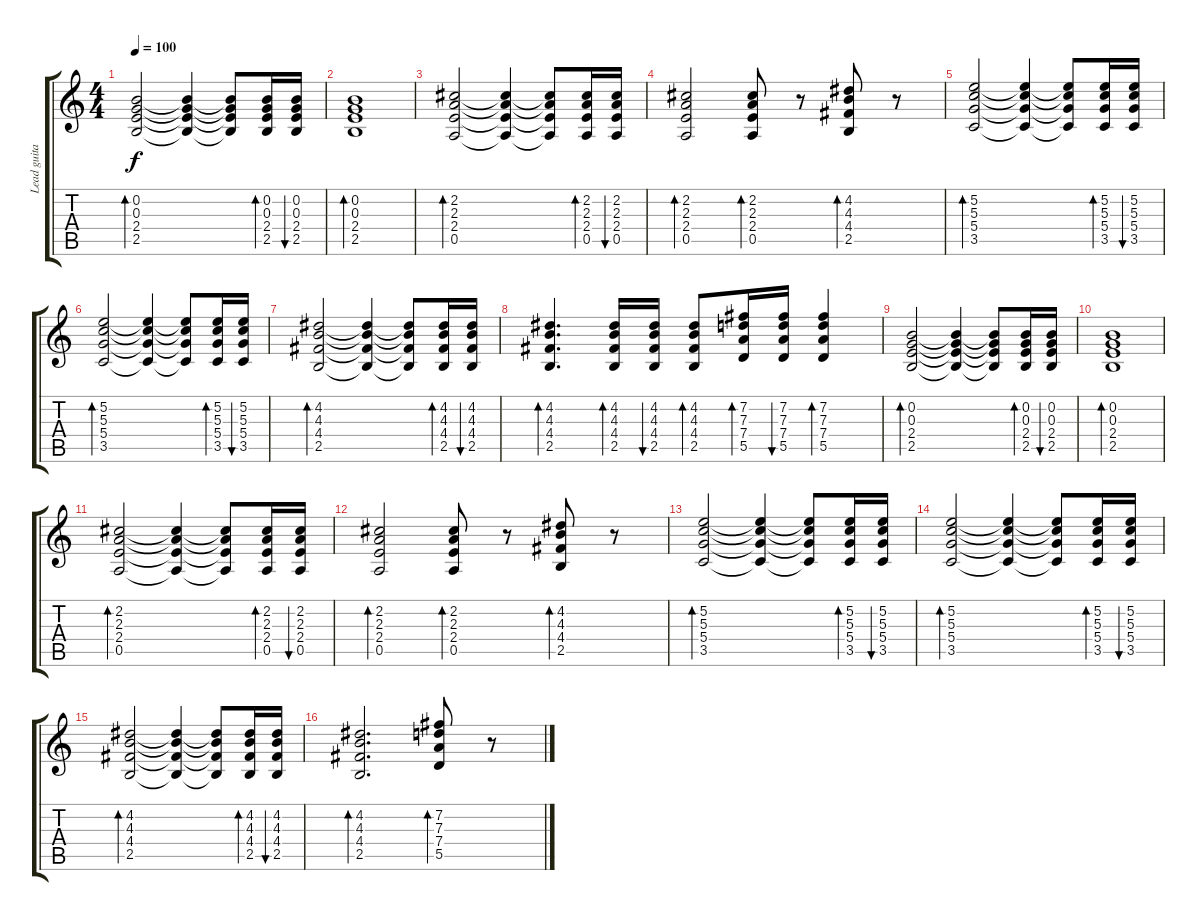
\track ("Lead guitar" "Lead guita") {instrument distortionguitar}
\staff {score tabs}
\tuning (E4 B3 G3 D3 A2 E2) {hide}
\ts (4 4)
\tempo 100
\clef g2
\ks c
(0.2 0.3 2.4 2.5).2{bd 30 dy f} (0.2{t} 0.3{t} 2.4{t} 2.5{t}).4 (0.2{t} 0.3{t} 2.4{t} 2.5{t}).8 (0.2 0.3 2.4 2.5).16{bd 30} (0.2 0.3 2.4 2.5).16{bu 30} |
(0.2 0.3 2.4 2.5).1{bd 30} |
(2.2 2.3 2.4 0.5).2{bd 30} (2.2{t} 2.3{t} 2.4{t} 0.5{t}).4 (2.2{t} 2.3{t} 2.4{t} 0.5{t}).8 (2.2 2.3 2.4 0.5).16{bd 30} (2.2 2.3 2.4 0.5).16{bu 30} |
(2.2 2.3 2.4 0.5).2{bd 30} (2.2 2.3 2.4 0.5).8{bd 30} r.8 (4.2 4.3 4.4 2.5).8{bd 30} r.8 |
(5.2 5.3 5.4 3.5).2{bd 30} (5.2{t} 5.3{t} 5.4{t} 3.5{t}).4 (5.2{t} 5.3{t} 5.4{t} 3.5{t}).8 (5.2 5.3 5.4 3.5).16{bd 30} (5.2 5.3 5.4 3.5).16{bu 30} |
(5.2 5.3 5.4 3.5).2{bd 30} (5.2{t} 5.3{t} 5.4{t} 3.5{t}).4 (5.2{t} 5.3{t} 5.4{t} 3.5{t}).8 (5.2 5.3 5.4 3.5).16{bd 30} (5.2 5.3 5.4 3.5).16{bu 30} |
(4.2 4.3 4.4 2.5).2{bd 30} (4.2{t} 4.3{t} 4.4{t} 2.5{t}).4 (4.2{t} 4.3{t} 4.4{t} 2.5{t}).8 (4.2 4.3 4.4 2.5).16{bd 30} (4.2 4.3 4.4 2.5).16{bu 30} |
(4.2 4.3 4.4 2.5).4{d bd 30} (4.2 4.3 4.4 2.5).16{bd 30} (4.2 4.3 4.4 2.5).16{bu 30} (4.2 4.3 4.4 2.5).8{bd 30} (7.2 7.3 7.4 5.5).16{bd 30} (7.2 7.3 7.4 5.5).16{bu 30} (7.2 7.3 7.4 5.5).4{bd 30} |
(0.2 0.3 2.4 2.5).2{bd 30} (0.2{t} 0.3{t} 2.4{t} 2.5{t}).4 (0.2{t} 0.3{t} 2.4{t} 2.5{t}).8 (0.2 0.3 2.4 2.5).16{bd 30} (0.2 0.3 2.4 2.5).16{bu 30} |
(0.2 0.3 2.4 2.5).1{bd 30} |
(2.2 2.3 2.4 0.5).2{bd 30} (2.2{t} 2.3{t} 2.4{t} 0.5{t}).4 (2.2{t} 2.3{t} 2.4{t} 0.5{t}).8 (2.2 2.3 2.4 0.5).16{bd 30} (2.2 2.3 2.4 0.5).16{bu 30} |
(2.2 2.3 2.4 0.5).2{bd 30} (2.2 2.3 2.4 0.5).8{bd 30} r.8 (4.2 4.3 4.4 2.5).8{bd 30} r.8 |
(5.2 5.3 5.4 3.5).2{bd 30} (5.2{t} 5.3{t} 5.4{t} 3.5{t}).4 (5.2{t} 5.3{t} 5.4{t} 3.5{t}).8 (5.2 5.3 5.4 3.5).16{bd 30} (5.2 5.3 5.4 3.5).16{bu 30} |
(5.2 5.3 5.4 3.5).2{bd 30} (5.2{t} 5.3{t} 5.4{t} 3.5{t}).4 (5.2{t} 5.3{t} 5.4{t} 3.5{t}).8 (5.2 5.3 5.4 3.5).16{bd 30} (5.2 5.3 5.4 3.5).16{bu 30} |
(4.2 4.3 4.4 2.5).2{bd 30} (4.2{t} 4.3{t} 4.4{t} 2.5{t}).4 (4.2{t} 4.3{t} 4.4{t} 2.5{t}).8 (4.2 4.3 4.4 2.5).16{bd 30} (4.2 4.3 4.4 2.5).16{bu 30} |
(4.2 4.3 4.4 2.5).2{d bd 30} (7.2 7.3 7.4 5.5).8{bd 30} r.8
